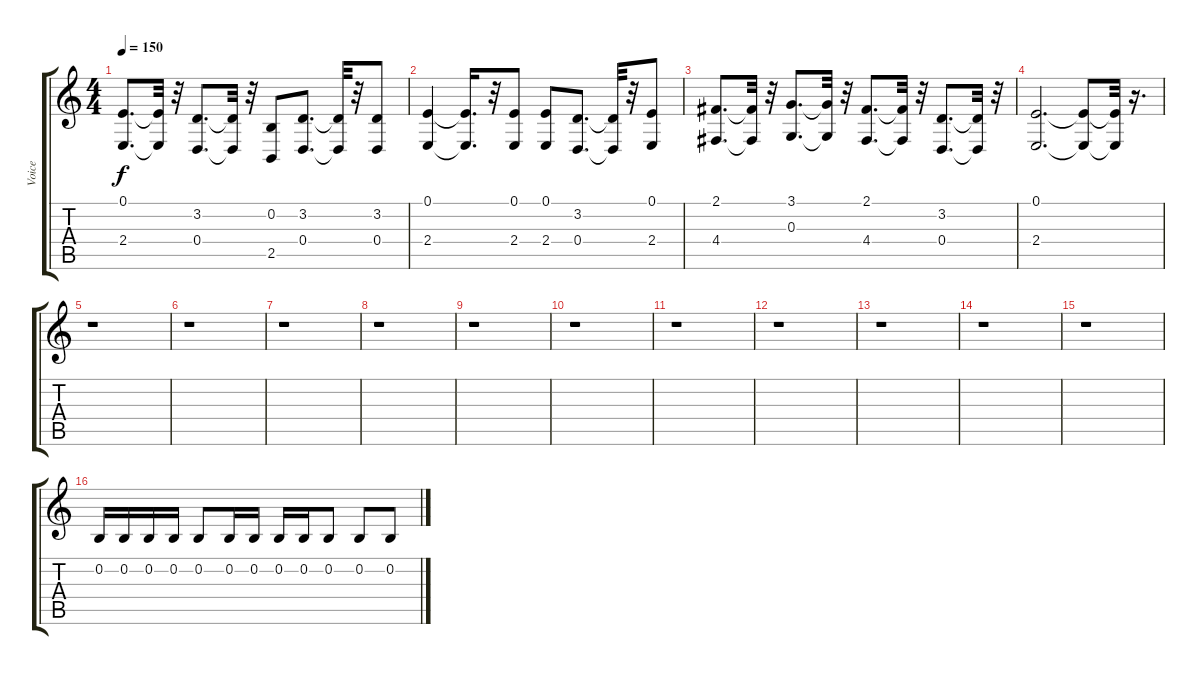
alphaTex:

\track ("Voice" "Voice") {instrument fx5brightness}
\staff {score tabs}
\tuning (E4 B3 G3 D3 A2 E2) {hide}
\ts (4 4)
\tempo 150
\clef g2
\ks c
(0.1 2.4).8{d dy f} (0.1{t} 2.4{t}).32 r.32 (3.2 0.4).8{d} (3.2{t} 0.4{t}).32 r.32 (0.2 2.5).8 (3.2 0.4).8{d} (3.2{t} 0.4{t}).32 r.32 (3.2 0.4).8 |
(0.1 2.4).4 (0.1{t} 2.4{t}).16{d} r.32 (0.1 2.4).8 (0.1 2.4).8 (3.2 0.4).8{d} (3.2{t} 0.4{t}).32 r.32 (0.1 2.4).8 |
(2.1 4.4).8{d} (2.1{t} 4.4{t}).32 r.32 (3.1 0.3).8{d} (3.1{t} 0.3{t}).32 r.32 (2.1 4.4).8{d} (2.1{t} 4.4{t}).32 r.32 (3.2 0.4).8{d} (3.2{t} 0.4{t}).32 r.32 |
(0.1 2.4).2{d} (0.1{t} 2.4{t}).8 (0.1{t} 2.4{t}).32 r.16{d} |
r.1 |
r.1 |
r.1 |
r.1 |
r.1 |
r.1 |
r.1 |
r.1 |
r.1 |
r.1 |
r.1 |
0.2.16 0.2.16 0.2.16 0.2.16 0.2.8 0.2.16 0.2.16 0.2.16 0.2.16 0.2.8 0.2.8 0.2.8
